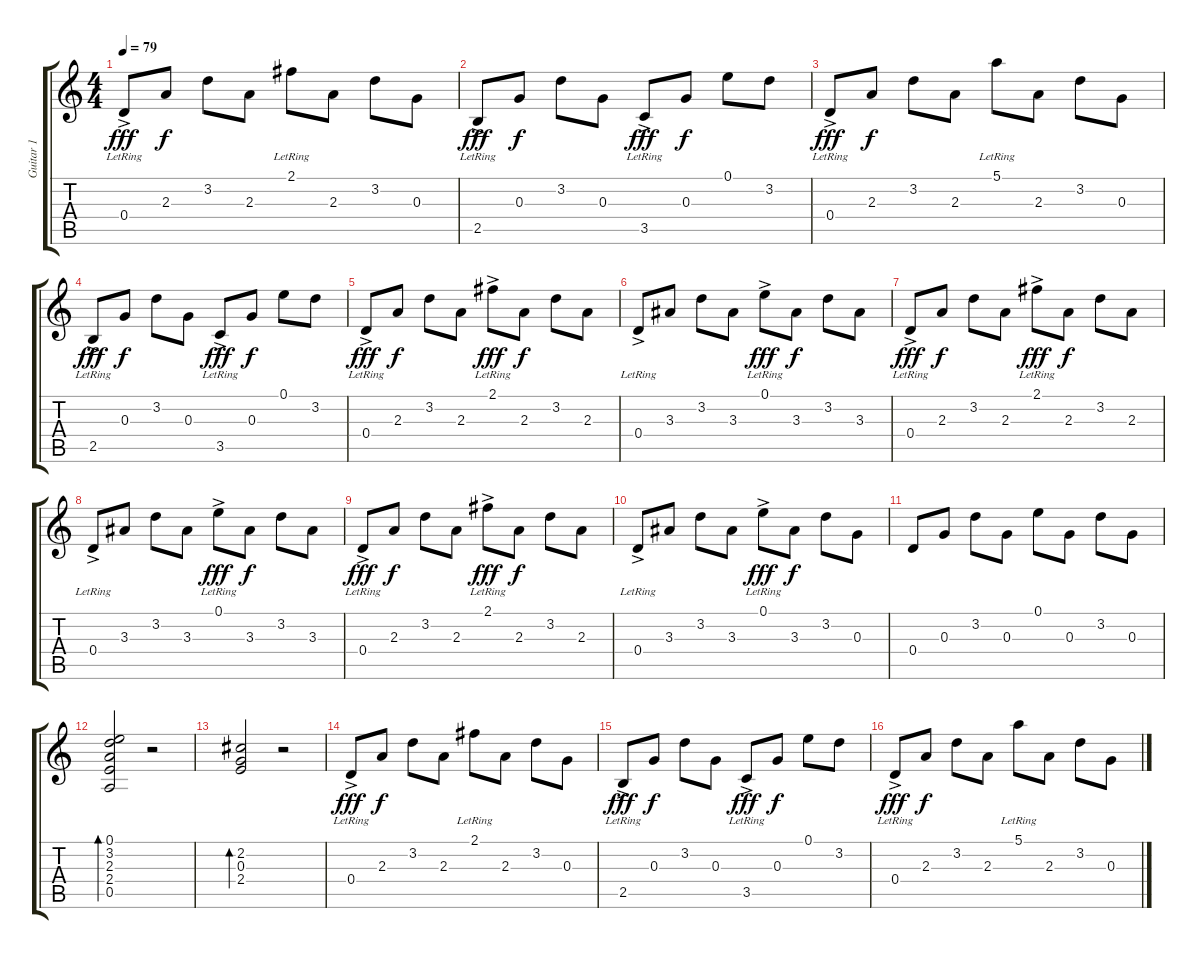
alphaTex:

\track ("Guitar 1" "Guitar 1") {instrument acousticguitarsteel}
\staff {score tabs}
\tuning (E4 B3 G3 D3 A2 E2) {hide}
\ts (4 4)
\tempo 79
\clef g2
\ks c
0.4{ac lr}.8{dy fff} 2.3.8{dy f} 3.2.8 2.3.8 2.1{lr}.8 2.3.8 3.2.8 0.3.8 |
2.5{ac lr}.8{dy fff} 0.3.8{dy f} 3.2.8 0.3.8 3.5{ac lr}.8{dy fff} 0.3.8{dy f} 0.1.8 3.2.8 |
0.4{ac lr}.8{dy fff} 2.3.8{dy f} 3.2.8 2.3.8 5.1{lr}.8 2.3.8 3.2.8 0.3.8 |
2.5{ac lr}.8{dy fff} 0.3.8{dy f} 3.2.8 0.3.8 3.5{ac lr}.8{dy fff} 0.3.8{dy f} 0.1.8 3.2.8 |
0.4{ac lr}.8{dy fff} 2.3.8{dy f} 3.2.8 2.3.8 2.1{ac lr}.8{dy fff} 2.3.8{dy f} 3.2.8 2.3.8 |
0.4{ac lr}.8 3.3.8 3.2.8 3.3.8 0.1{ac lr}.8{dy fff} 3.3.8{dy f} 3.2.8 3.3.8 |
0.4{ac lr}.8{dy fff} 2.3.8{dy f} 3.2.8 2.3.8 2.1{ac lr}.8{dy fff} 2.3.8{dy f} 3.2.8 2.3.8 |
0.4{ac lr}.8 3.3.8 3.2.8 3.3.8 0.1{ac lr}.8{dy fff} 3.3.8{dy f} 3.2.8 3.3.8 |
0.4{ac lr}.8{dy fff} 2.3.8{dy f} 3.2.8 2.3.8 2.1{ac lr}.8{dy fff} 2.3.8{dy f} 3.2.8 2.3.8 |
0.4{ac lr}.8 3.3.8 3.2.8 3.3.8 0.1{ac lr}.8{dy fff} 3.3.8{dy f} 3.2.8 0.3.8 |
0.4.8 0.3.8 3.2.8 0.3.8 0.1.8 0.3.8 3.2.8 0.3.8 |
(0.1 3.2 2.3 2.4 0.5).2{bd 480} r.2 |
(2.2 0.3 2.4).2{bd 240} r.2 |
0.4{ac lr}.8{dy fff} 2.3.8{dy f} 3.2.8 2.3.8 2.1{lr}.8 2.3.8 3.2.8 0.3.8 |
2.5{ac lr}.8{dy fff} 0.3.8{dy f} 3.2.8 0.3.8 3.5{ac lr}.8{dy fff} 0.3.8{dy f} 0.1.8 3.2.8 |
0.4{ac lr}.8{dy fff} 2.3.8{dy f} 3.2.8 2.3.8 5.1{lr}.8 2.3.8 3.2.8 0.3.8
